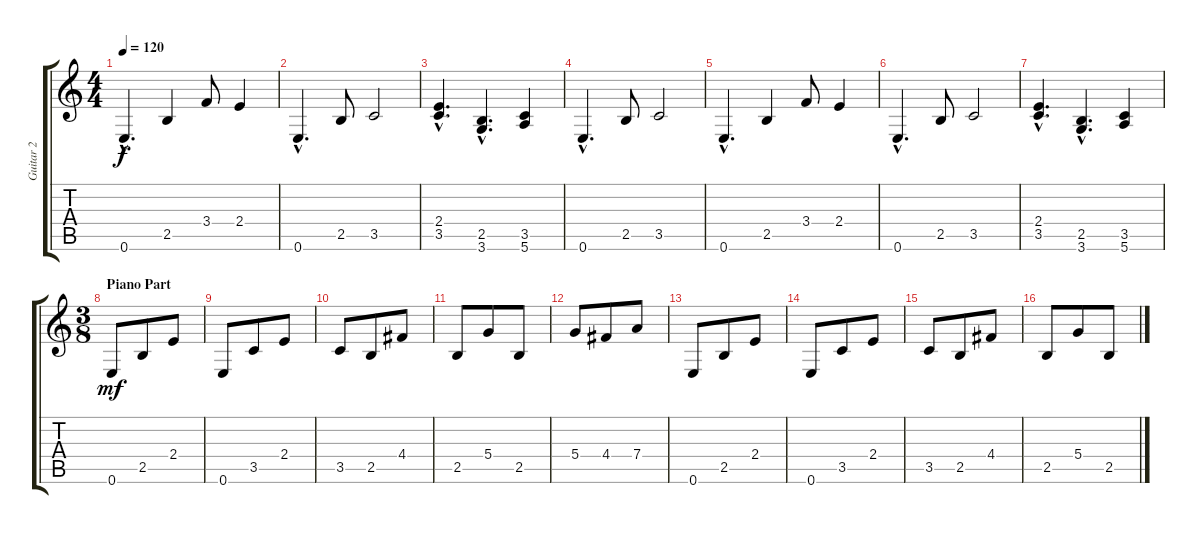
\track ("Guitar 2" "Guitar 2") {instrument distortionguitar}
\staff {score tabs}
\tuning (E4 B3 G3 D3 A2 E2) {hide}
\ts (4 4)
\tempo 120
\clef g2
\ks c
0.6{hac}.4{d dy f} 2.5.4 3.4.8 2.4.4 |
0.6{hac}.4{d} 2.5.8 3.5.2 |
(2.4{hac} 3.5{hac}).4{d} (2.5{hac} 3.6{hac}).4{d} (3.5 5.6).4 |
0.6{hac}.4{d} 2.5.8 3.5.2 |
0.6{hac}.4{d} 2.5.4 3.4.8 2.4.4 |
0.6{hac}.4{d} 2.5.8 3.5.2 |
(2.4{hac} 3.5{hac}).4{d} (2.5{hac} 3.6{hac}).4{d} (3.5 5.6).4 |
\ts (3 8)
\section ("" "Piano Part")
0.6.8{dy mf} 2.5.8 2.4.8 |
0.6.8 3.5.8 2.4.8 |
3.5.8 2.5.8 4.4.8 |
2.5.8 5.4.8 2.5.8 |
5.4.8 4.4.8 7.4.8 |
0.6.8 2.5.8 2.4.8 |
0.6.8 3.5.8 2.4.8 |
3.5.8 2.5.8 4.4.8 |
2.5.8 5.4.8 2.5.8
